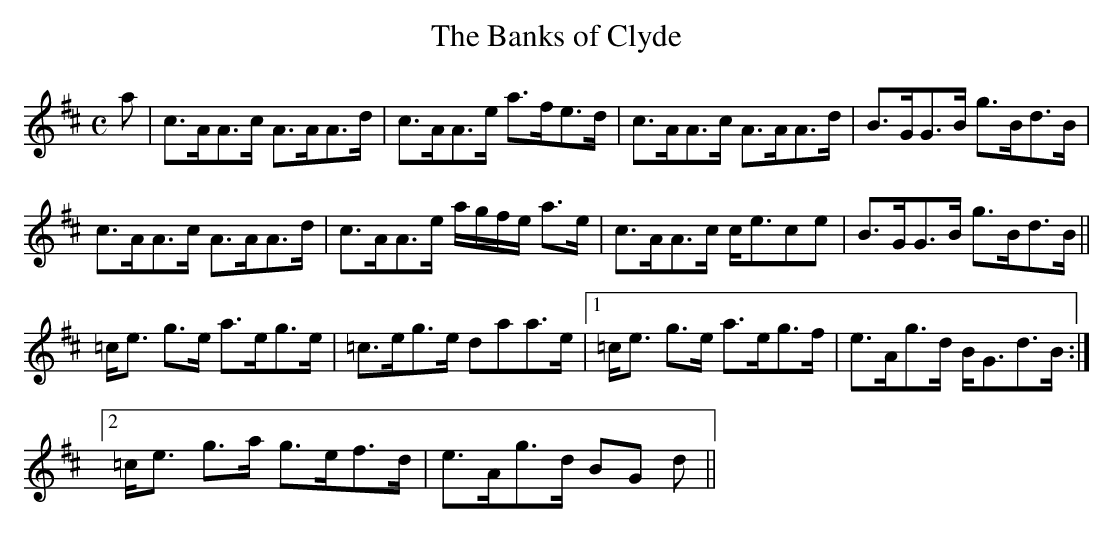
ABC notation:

X:1
T:Banks of Clyde, The
M:C
L:1/8
K:A Mix
a|c>AA>c A>AA>d|c>AA>e a>fe>d|c>AA>c A>AA>d|B>GG>B g>Bd>B|
c>AA>c A>AA>d|c>AA>e a/g/f/e/ a>e|c>AA>c c<ece|B>GG>B g>Bd>B||
=c<e g>e a>eg>e|=c>eg>e daa>e|1 =c<e g>e a>eg>f|e>Ag>d B<Gd>B:|2
=c<e g>a g>ef>d|e>Ag>d BG d||
